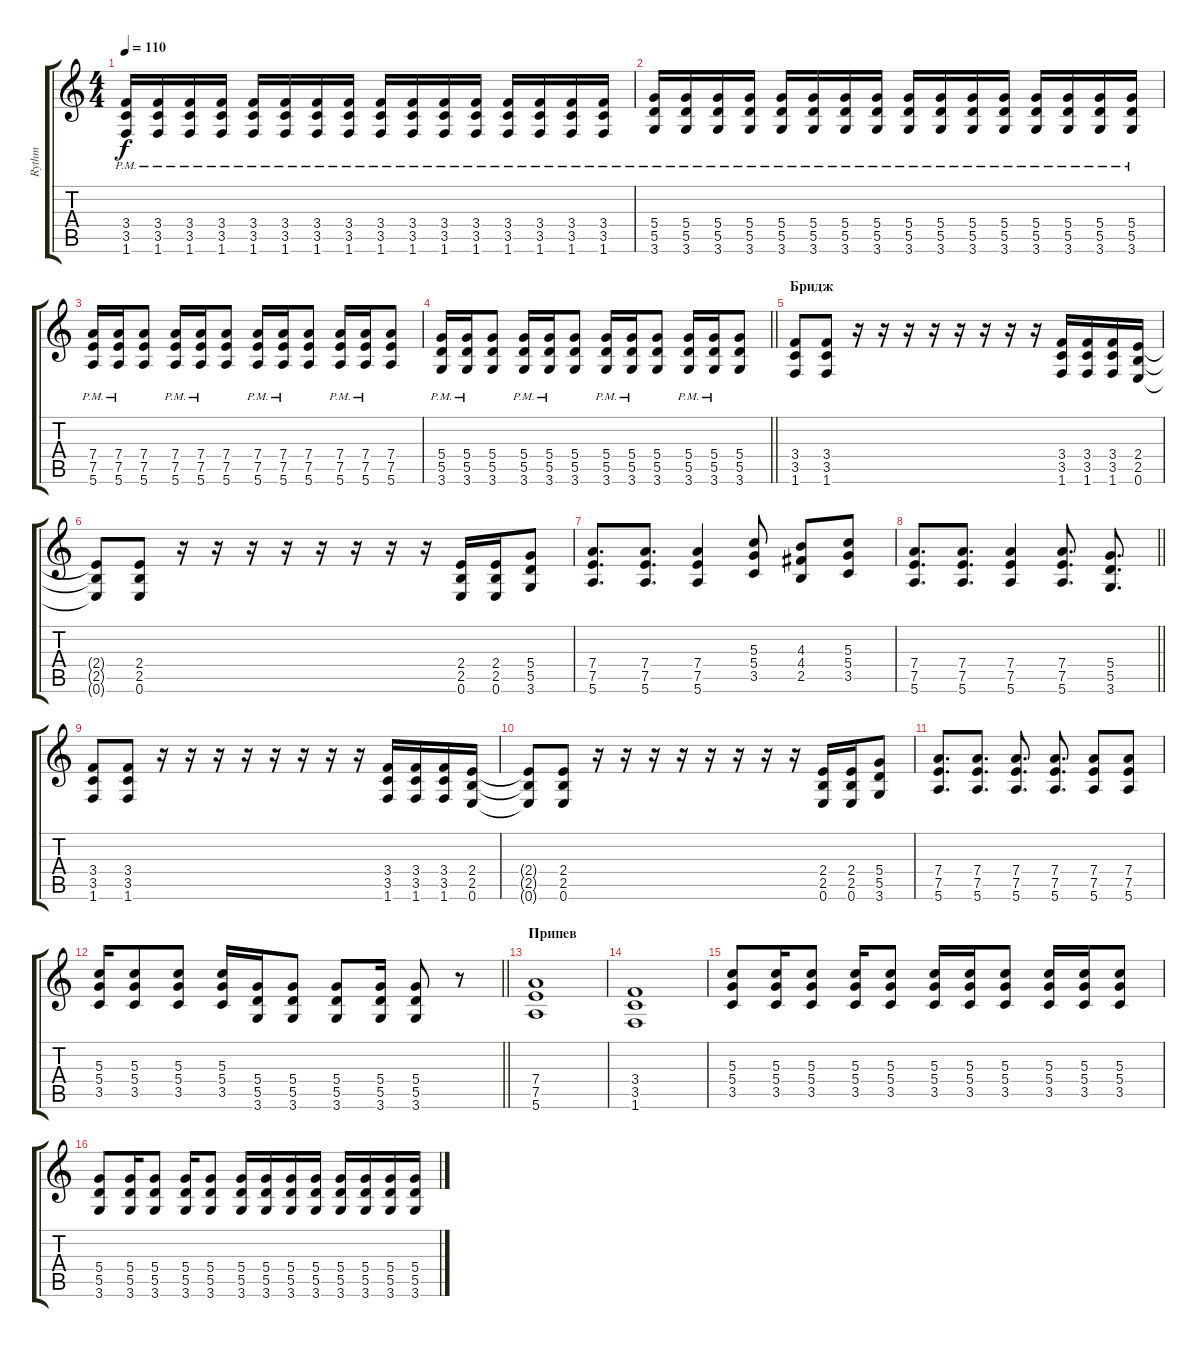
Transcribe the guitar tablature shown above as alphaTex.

\track ("Rythm" "Rythm") {instrument distortionguitar}
\staff {score tabs}
\tuning (E4 B3 G3 D3 A2 E2) {hide}
\ts (4 4)
\tempo 110
\clef g2
\ks c
(3.4{pm} 3.5{pm} 1.6{pm}).16{dy f} (3.4{pm} 3.5{pm} 1.6{pm}).16 (3.4{pm} 3.5{pm} 1.6{pm}).16 (3.4{pm} 3.5{pm} 1.6{pm}).16 (3.4{pm} 3.5{pm} 1.6{pm}).16 (3.4{pm} 3.5{pm} 1.6{pm}).16 (3.4{pm} 3.5{pm} 1.6{pm}).16 (3.4{pm} 3.5{pm} 1.6{pm}).16 (3.4{pm} 3.5{pm} 1.6{pm}).16 (3.4{pm} 3.5{pm} 1.6{pm}).16 (3.4{pm} 3.5{pm} 1.6{pm}).16 (3.4{pm} 3.5{pm} 1.6{pm}).16 (3.4{pm} 3.5{pm} 1.6{pm}).16 (3.4{pm} 3.5{pm} 1.6{pm}).16 (3.4{pm} 3.5{pm} 1.6{pm}).16 (3.4{pm} 3.5{pm} 1.6{pm}).16 |
(5.4{pm} 5.5{pm} 3.6{pm}).16 (5.4{pm} 5.5{pm} 3.6{pm}).16 (5.4{pm} 5.5{pm} 3.6{pm}).16 (5.4{pm} 5.5{pm} 3.6{pm}).16 (5.4{pm} 5.5{pm} 3.6{pm}).16 (5.4{pm} 5.5{pm} 3.6{pm}).16 (5.4{pm} 5.5{pm} 3.6{pm}).16 (5.4{pm} 5.5{pm} 3.6{pm}).16 (5.4{pm} 5.5{pm} 3.6{pm}).16 (5.4{pm} 5.5{pm} 3.6{pm}).16 (5.4{pm} 5.5{pm} 3.6{pm}).16 (5.4{pm} 5.5{pm} 3.6{pm}).16 (5.4{pm} 5.5{pm} 3.6{pm}).16 (5.4{pm} 5.5{pm} 3.6{pm}).16 (5.4{pm} 5.5{pm} 3.6{pm}).16 (5.4{pm} 5.5{pm} 3.6{pm}).16 |
(7.4{pm} 7.5{pm} 5.6{pm}).16 (7.4{pm} 7.5{pm} 5.6{pm}).16 (7.4 7.5 5.6).8 (7.4{pm} 7.5{pm} 5.6{pm}).16 (7.4{pm} 7.5{pm} 5.6{pm}).16 (7.4 7.5 5.6).8 (7.4{pm} 7.5{pm} 5.6{pm}).16 (7.4{pm} 7.5{pm} 5.6{pm}).16 (7.4 7.5 5.6).8 (7.4{pm} 7.5{pm} 5.6{pm}).16 (7.4{pm} 7.5{pm} 5.6{pm}).16 (7.4 7.5 5.6).8 |
\barLineRight lightlight
(5.4{pm} 5.5{pm} 3.6{pm}).16 (5.4{pm} 5.5{pm} 3.6{pm}).16 (5.4 5.5 3.6).8 (5.4{pm} 5.5{pm} 3.6{pm}).16 (5.4{pm} 5.5{pm} 3.6{pm}).16 (5.4 5.5 3.6).8 (5.4{pm} 5.5{pm} 3.6{pm}).16 (5.4{pm} 5.5{pm} 3.6{pm}).16 (5.4 5.5 3.6).8 (5.4{pm} 5.5{pm} 3.6{pm}).16 (5.4{pm} 5.5{pm} 3.6{pm}).16 (5.4 5.5 3.6).8 |
\section ("" "Бридж")
(3.4 3.5 1.6).8 (3.4 3.5 1.6).8 r.16 r.16 r.16 r.16 r.16 r.16 r.16 r.16 (3.4 3.5 1.6).16 (3.4 3.5 1.6).16 (3.4 3.5 1.6).16 (2.4 2.5 0.6).16 |
(2.4{t} 2.5{t} 0.6{t}).8 (2.4 2.5 0.6).8 r.16 r.16 r.16 r.16 r.16 r.16 r.16 r.16 (2.4 2.5 0.6).16 (2.4 2.5 0.6).16 (5.4 5.5 3.6).8 |
(7.4 7.5 5.6).8{d} (7.4 7.5 5.6).8{d} (7.4 7.5 5.6).4 (5.3 5.4 3.5).8 (4.3 4.4 2.5).8 (5.3 5.4 3.5).8 |
\barLineRight lightlight
(7.4 7.5 5.6).8{d} (7.4 7.5 5.6).8{d} (7.4 7.5 5.6).4 (7.4 7.5 5.6).8{d} (5.4 5.5 3.6).8{d} |
(3.4 3.5 1.6).8 (3.4 3.5 1.6).8 r.16 r.16 r.16 r.16 r.16 r.16 r.16 r.16 (3.4 3.5 1.6).16 (3.4 3.5 1.6).16 (3.4 3.5 1.6).16 (2.4 2.5 0.6).16 |
(2.4{t} 2.5{t} 0.6{t}).8 (2.4 2.5 0.6).8 r.16 r.16 r.16 r.16 r.16 r.16 r.16 r.16 (2.4 2.5 0.6).16 (2.4 2.5 0.6).16 (5.4 5.5 3.6).8 |
(7.4 7.5 5.6).8{d} (7.4 7.5 5.6).8{d} (7.4 7.5 5.6).8{d} (7.4 7.5 5.6).8{d} (7.4 7.5 5.6).8 (7.4 7.5 5.6).8 |
\barLineRight lightlight
(5.3 5.4 3.5).16 (5.3 5.4 3.5).8 (5.3 5.4 3.5).8 (5.3 5.4 3.5).16 (5.4 5.5 3.6).16 (5.4 5.5 3.6).8 (5.4 5.5 3.6).8 (5.4 5.5 3.6).16 (5.4 5.5 3.6).8 r.8 |
\section ("" "Припев")
(7.4 7.5 5.6).1 |
(3.4 3.5 1.6).1 |
(5.3 5.4 3.5).8 (5.3 5.4 3.5).16 (5.3 5.4 3.5).8 (5.3 5.4 3.5).16 (5.3 5.4 3.5).8 (5.3 5.4 3.5).16 (5.3 5.4 3.5).16 (5.3 5.4 3.5).8 (5.3 5.4 3.5).16 (5.3 5.4 3.5).16 (5.3 5.4 3.5).8 |
(5.4 5.5 3.6).8 (5.4 5.5 3.6).16 (5.4 5.5 3.6).8 (5.4 5.5 3.6).16 (5.4 5.5 3.6).8 (5.4 5.5 3.6).16 (5.4 5.5 3.6).16 (5.4 5.5 3.6).16 (5.4 5.5 3.6).16 (5.4 5.5 3.6).16 (5.4 5.5 3.6).16 (5.4 5.5 3.6).16 (5.4 5.5 3.6).16
